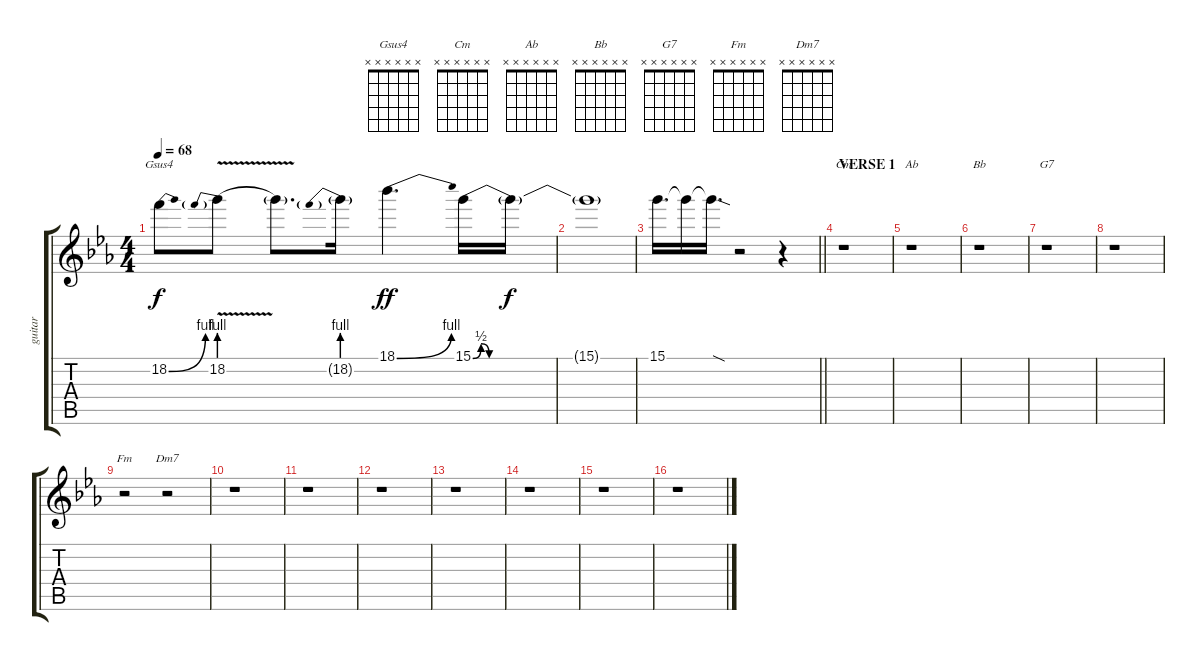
\track ("guitar" "guitar") {instrument overdrivenguitar}
\staff {score tabs}
\tuning (E4 B3 G3 D3 A2 E2) {hide}
\chord ("Gsus4" x x x x x x)
\chord ("Cm" x x x x x x)
\chord ("Ab" x x x x x x)
\chord ("Bb" x x x x x x)
\chord ("G7" x x x x x x)
\chord ("Fm" x x x x x x)
\chord ("Dm7" x x x x x x)
\ts (4 4)
\tempo 68
\clef g2
\ks cminor
18.2{be (bend 0 0 60 4)}.8{ch "Gsus4" dy f} 18.2{be (prebend 0 4 60 4) v}.8 18.2{t}.8{d} 18.2{be (prebend 0 4 60 4) g}.16 18.1{be (bend 0 0 60 4)}.4{d dy ff} 15.1{be (custom 0 0 3 2 6 0 60 0)}.16 15.1{t}.16{dy f} |
15.1{t}.1 |
\barLineRight lightlight
15.1.16{d} 15.1{t}.16 15.1{sod t}.16{d} r.2 r.4 |
\section ("" "VERSE 1")
r.1{ch "Cm"} |
r.1{ch "Ab"} |
r.1{ch "Bb"} |
r.1{ch "G7"} |
r.1 |
r.2{ch "Fm"} r.2{ch "Dm7"} |
r.1 |
r.1 |
r.1 |
r.1 |
r.1 |
r.1 |
r.1
